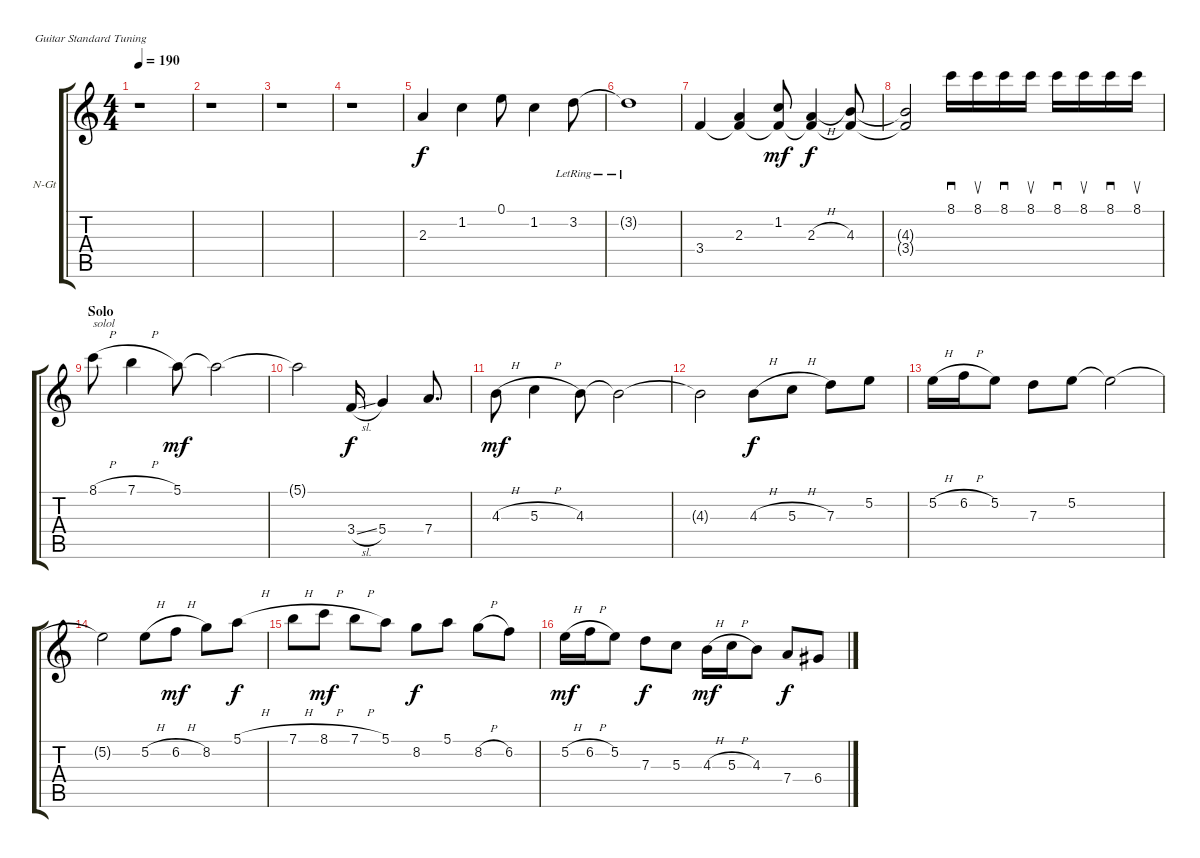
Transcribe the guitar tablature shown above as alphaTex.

\defaultSystemsLayout 4
\bracketExtendMode groupsimilarinstruments
\firstSystemTrackNameOrientation horizontal
\otherSystemsTrackNameOrientation horizontal
\track ("Nylon Guitar" "N-Gt") {instrument acousticguitarnylon}
\staff {score tabs}
\tuning (E4 B3 G3 D3 A2 E2)
\ts (4 4)
\tempo 190
\clef g2
\ks c
r.1{dy f} |
r.1 |
r.1 |
r.1 |
2.3.4 1.2.4 0.1.8 1.2.4 3.2{lr}.8 |
3.2{lr t}.1 |
3.4.4 (2.3 3.4{t}).4 (1.2 3.4{t}).8{dy mf} (2.3{h} 3.4{t}).4{dy f} (4.3 3.4{t}).8 |
(4.3{t} 3.4{t}).2 8.1.16{sd} 8.1.16{su} 8.1.16{sd} 8.1.16{su} 8.1.16{sd} 8.1.16{su} 8.1.16{sd} 8.1.16{su} |
\section ("" "Solo")
8.1{h}.8{txt "solol"} 7.1{h}.4 5.1.8{dy mf} 5.1{t}.2 |
5.1{t}.2 3.4{sl}.16{dy f} 5.4.4 7.4.8{d} |
4.3{h}.8{dy mf} 5.3{h}.4 4.3.8 4.3{t}.2 |
4.3{t}.2 4.3{h}.8{dy f} 5.3{h}.8 7.3.8 5.2.8 |
5.2{h}.16 6.2{h}.16 5.2.8 7.3.8 5.2.8 5.2{t}.2 |
5.2{t}.2 5.2{h}.8 6.2{h}.8{dy mf} 8.2.8 5.1{h}.8{dy f} |
7.1{h}.8 8.1{h}.8{dy mf} 7.1{h}.8 5.1.8 8.2.8{dy f} 5.1.8 8.2{h}.8 6.2.8 |
5.2{h}.16{dy mf} 6.2{h}.16 5.2.8 7.3.8{dy f} 5.3.8 4.3{h}.16{dy mf} 5.3{h}.16 4.3.8 7.4.8{dy f} 6.4.8
